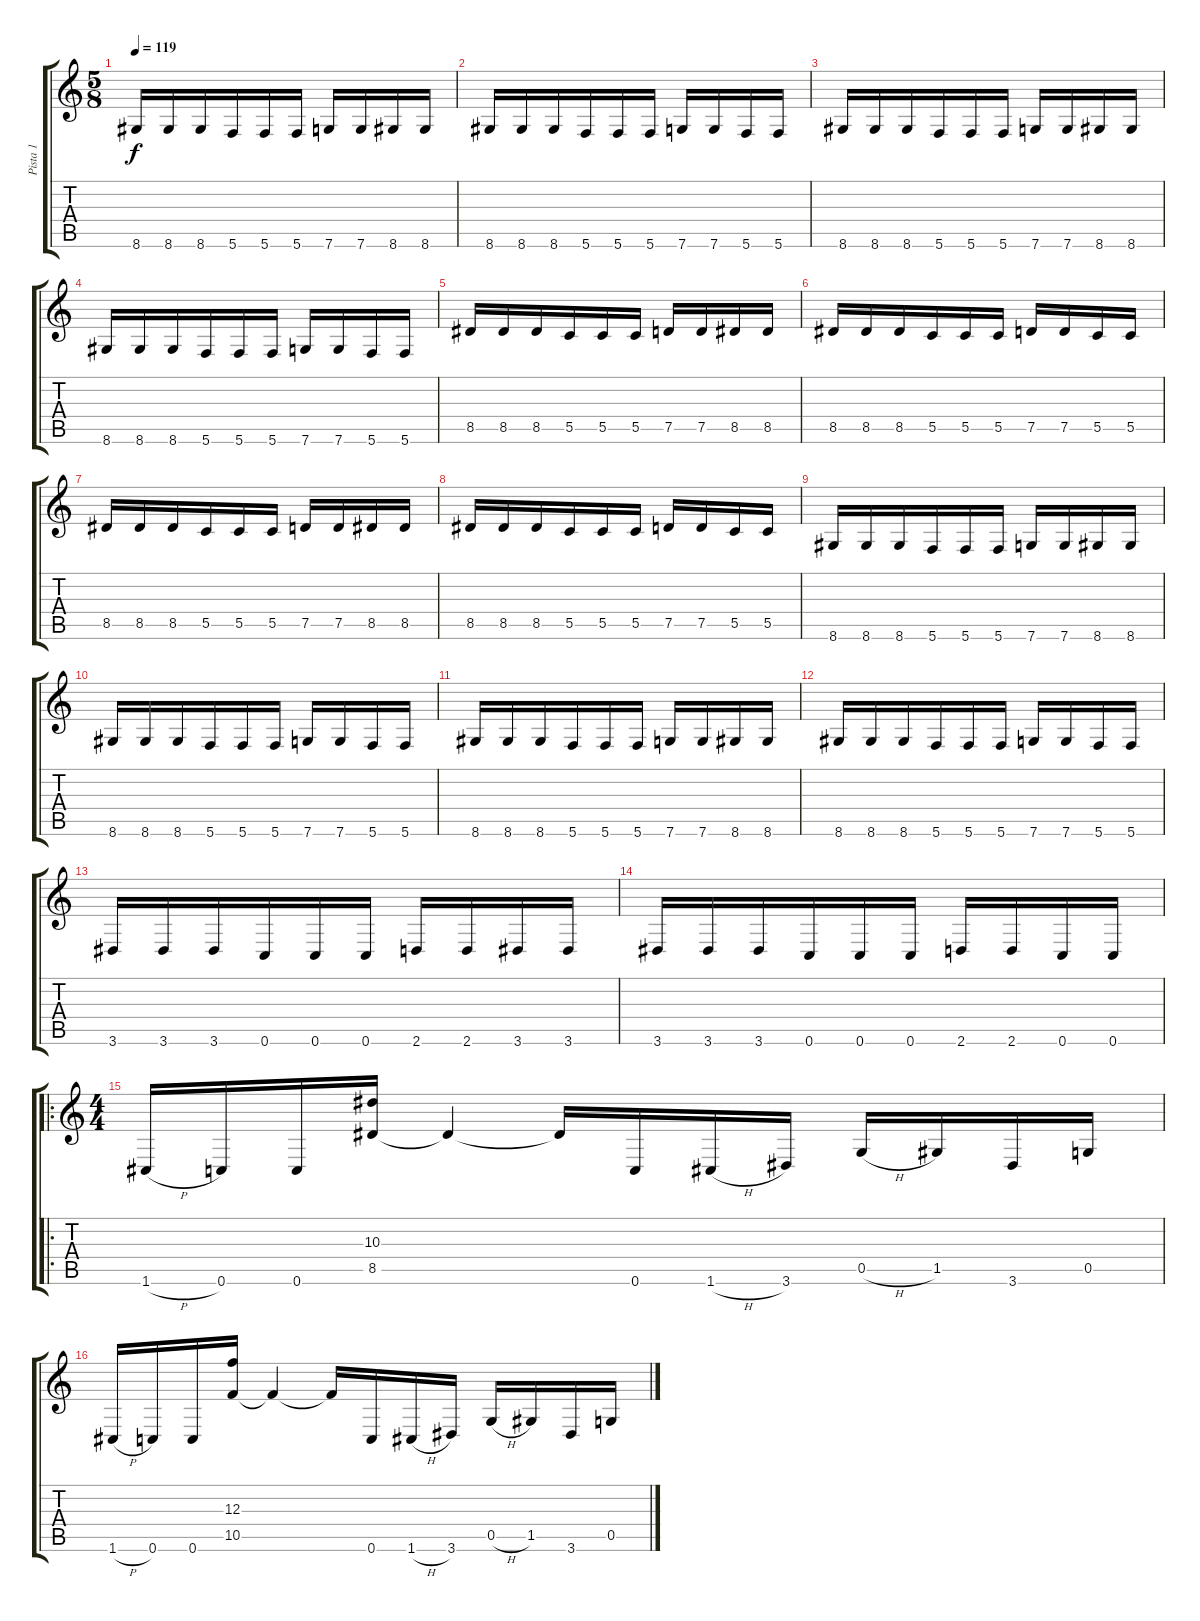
\track ("Pista 1" "Pista 1") {instrument acousticguitarsteel}
\staff {score tabs}
\tuning (D4 A3 F3 C3 G2 C2) {hide}
\ts (5 8)
\tempo 119
\clef g2
\ks c
8.6.16{dy f} 8.6.16 8.6.16 5.6.16 5.6.16 5.6.16 7.6.16 7.6.16 8.6.16 8.6.16 |
8.6.16 8.6.16 8.6.16 5.6.16 5.6.16 5.6.16 7.6.16 7.6.16 5.6.16 5.6.16 |
8.6.16 8.6.16 8.6.16 5.6.16 5.6.16 5.6.16 7.6.16 7.6.16 8.6.16 8.6.16 |
8.6.16 8.6.16 8.6.16 5.6.16 5.6.16 5.6.16 7.6.16 7.6.16 5.6.16 5.6.16 |
8.5.16 8.5.16 8.5.16 5.5.16 5.5.16 5.5.16 7.5.16 7.5.16 8.5.16 8.5.16 |
8.5.16 8.5.16 8.5.16 5.5.16 5.5.16 5.5.16 7.5.16 7.5.16 5.5.16 5.5.16 |
8.5.16 8.5.16 8.5.16 5.5.16 5.5.16 5.5.16 7.5.16 7.5.16 8.5.16 8.5.16 |
8.5.16 8.5.16 8.5.16 5.5.16 5.5.16 5.5.16 7.5.16 7.5.16 5.5.16 5.5.16 |
8.6.16 8.6.16 8.6.16 5.6.16 5.6.16 5.6.16 7.6.16 7.6.16 8.6.16 8.6.16 |
8.6.16 8.6.16 8.6.16 5.6.16 5.6.16 5.6.16 7.6.16 7.6.16 5.6.16 5.6.16 |
8.6.16 8.6.16 8.6.16 5.6.16 5.6.16 5.6.16 7.6.16 7.6.16 8.6.16 8.6.16 |
8.6.16 8.6.16 8.6.16 5.6.16 5.6.16 5.6.16 7.6.16 7.6.16 5.6.16 5.6.16 |
3.6.16 3.6.16 3.6.16 0.6.16 0.6.16 0.6.16 2.6.16 2.6.16 3.6.16 3.6.16 |
3.6.16 3.6.16 3.6.16 0.6.16 0.6.16 0.6.16 2.6.16 2.6.16 0.6.16 0.6.16 |
\ro
\ts (4 4)
1.6{h}.16 0.6.16 0.6.16 (10.3 8.5).16 8.5{t}.4 8.5{t}.16 0.6.16 1.6{h}.16 3.6.16 0.5{h}.16 1.5.16 3.6.16 0.5.16 |
1.6{h}.16 0.6.16 0.6.16 (12.3 10.5).16 10.5{t}.4 10.5{t}.16 0.6.16 1.6{h}.16 3.6.16 0.5{h}.16 1.5.16 3.6.16 0.5.16
